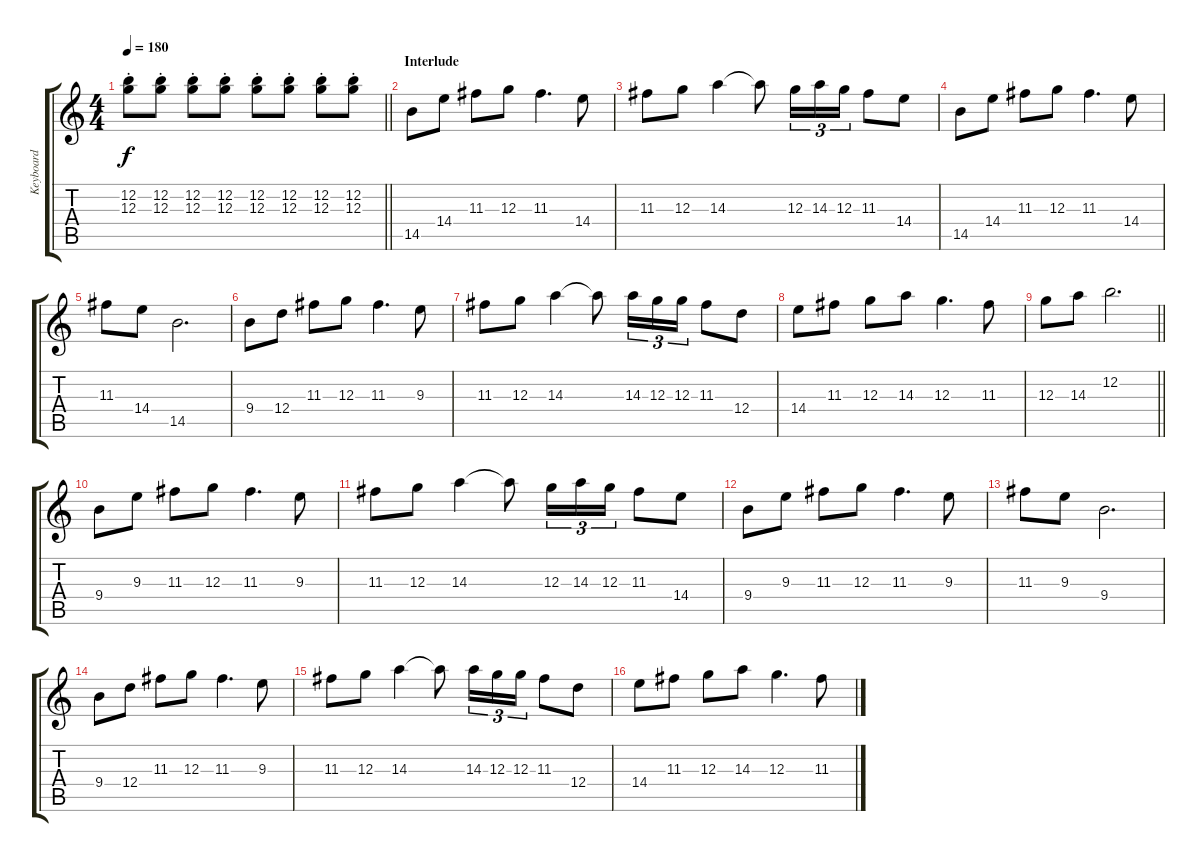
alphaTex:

\track ("Keyboard" "Keyboard") {instrument rockorgan}
\staff {score tabs}
\tuning (E5 B4 G4 D4 A3 E3) {hide}
\ts (4 4)
\tempo 180
\clef g2
\barLineRight lightlight
\ks c
(12.2{st} 12.3).8{dy f} (12.2{st} 12.3).8 (12.2{st} 12.3).8 (12.2{st} 12.3).8 (12.2{st} 12.3).8 (12.2{st} 12.3).8 (12.2{st} 12.3).8 (12.2{st} 12.3).8 |
\section ("" "Interlude")
14.5.8 14.4.8 11.3.8 12.3.8 11.3.4{d} 14.4.8 |
11.3.8 12.3.8 14.3.4 14.3{t}.8 12.3.16{tu (3 2)} 14.3.16{tu (3 2)} 12.3.16{tu (3 2)} 11.3.8 14.4.8 |
14.5.8 14.4.8 11.3.8 12.3.8 11.3.4{d} 14.4.8 |
11.3.8 14.4.8 14.5.2{d} |
9.4.8 12.4.8 11.3.8 12.3.8 11.3.4{d} 9.3.8 |
11.3.8 12.3.8 14.3.4 14.3{t}.8 14.3.16{tu (3 2)} 12.3.16{tu (3 2)} 12.3.16{tu (3 2)} 11.3.8 12.4.8 |
14.4.8 11.3.8 12.3.8 14.3.8 12.3.4{d} 11.3.8 |
\barLineRight lightlight
12.3.8 14.3.8 12.2.2{d} |
9.4.8 9.3.8 11.3.8 12.3.8 11.3.4{d} 9.3.8 |
11.3.8 12.3.8 14.3.4 14.3{t}.8 12.3.16{tu (3 2)} 14.3.16{tu (3 2)} 12.3.16{tu (3 2)} 11.3.8 14.4.8 |
9.4.8 9.3.8 11.3.8 12.3.8 11.3.4{d} 9.3.8 |
11.3.8 9.3.8 9.4.2{d} |
9.4.8 12.4.8 11.3.8 12.3.8 11.3.4{d} 9.3.8 |
11.3.8 12.3.8 14.3.4 14.3{t}.8 14.3.16{tu (3 2)} 12.3.16{tu (3 2)} 12.3.16{tu (3 2)} 11.3.8 12.4.8 |
14.4.8 11.3.8 12.3.8 14.3.8 12.3.4{d} 11.3.8
